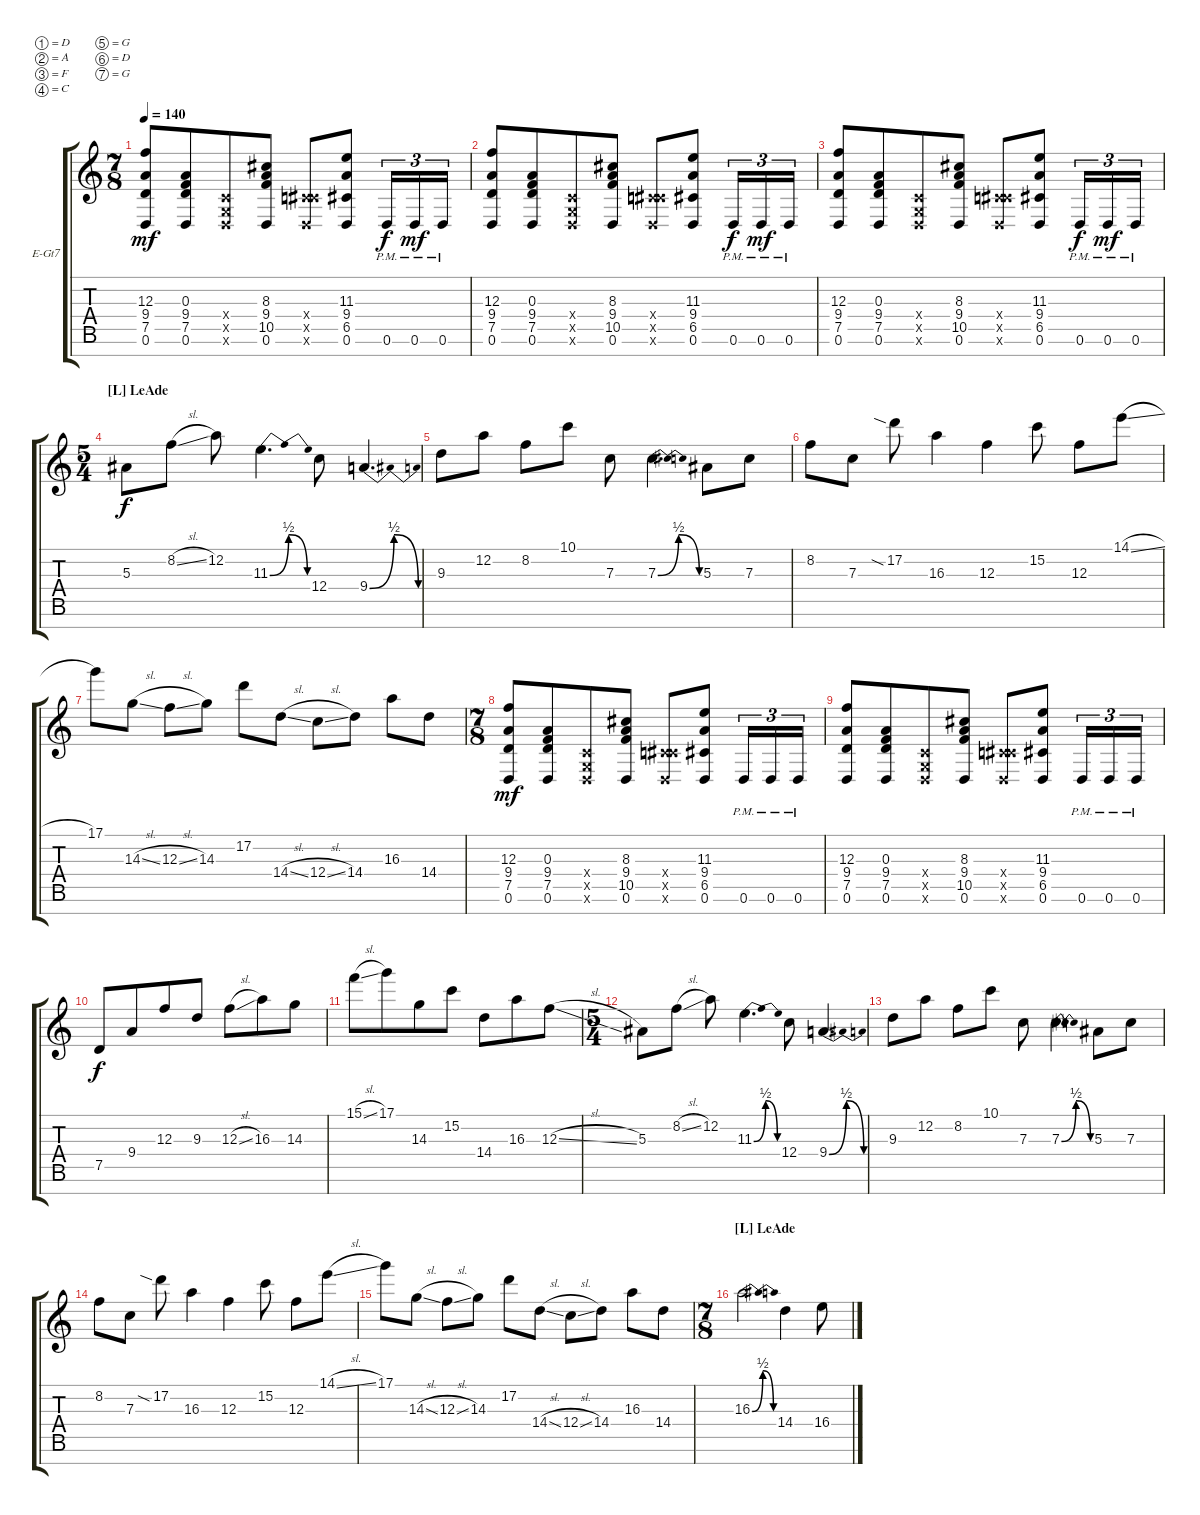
\defaultSystemsLayout 4
\bracketExtendMode groupsimilarinstruments
\firstSystemTrackNameOrientation horizontal
\otherSystemsTrackNameOrientation horizontal
\track ("Adesola" "E-Gt7") {instrument distortionguitar}
\staff {score tabs}
\tuning (D4 A3 F3 C3 G2 D2 G1)
\ts (7 8)
\tempo 140
\clef g2
\ks c
(12.3 0.6 7.5 9.4).8{dy mf} (9.4 0.6 7.5 0.3).8 (0.6{x} 0.5{x} 0.4{x}).8 (8.3 9.4 10.5 0.6).8 (6.5{x} 0.4{x} 0.6{x}).8 (11.3 0.6 6.5 9.4).8 0.6{pm}.16{tu (3 2) dy f} 0.6{pm}.16{tu (3 2) dy mf} 0.6{pm}.16{tu (3 2)} |
(12.3 0.6 7.5 9.4).8 (9.4 0.6 7.5 0.3).8 (0.6{x} 0.5{x} 0.4{x}).8 (8.3 9.4 10.5 0.6).8 (6.5{x} 0.4{x} 0.6{x}).8 (11.3 0.6 6.5 9.4).8 0.6{pm}.16{tu (3 2) dy f} 0.6{pm}.16{tu (3 2) dy mf} 0.6{pm}.16{tu (3 2)} |
(12.3 0.6 7.5 9.4).8 (9.4 0.6 7.5 0.3).8 (0.6{x} 0.5{x} 0.4{x}).8 (8.3 9.4 10.5 0.6).8 (6.5{x} 0.4{x} 0.6{x}).8 (11.3 0.6 6.5 9.4).8 0.6{pm}.16{tu (3 2) dy f} 0.6{pm}.16{tu (3 2) dy mf} 0.6{pm}.16{tu (3 2)} |
\ts (5 4)
\section ("L" "LeAde")
5.3.8{dy f} 8.2{sl}.8 12.2.8 11.3{be (bendrelease 38.4 0 45 2 48 2 53.4 0)}.4{d} 12.4.8 9.4{be (bendrelease 16.8 0 26.4 2 38.4 2 51 0)}.4{d} |
9.3.8 12.2.8 8.2.8 10.1.8 7.3.8 7.3{be (bendrelease 43.199999999999996 0 49.8 2 50.4 2 57.599999999999994 0)}.4{d} 5.3.8 7.3.8 |
8.2.8 7.3.8 17.2{sia}.8 16.3.4 12.3.4 15.2.8 12.3.8 14.1{sl}.8 |
17.1.8 14.3{sl}.8 12.3{sl}.8 14.3.8 17.2.8 14.4{sl}.8 12.4{sl}.8 14.4.8 16.3.8 14.4.8 |
\ts (7 8)
(12.3 0.6 7.5 9.4).8{dy mf} (9.4 0.6 7.5 0.3).8 (0.6{x} 0.5{x} 0.4{x}).8 (8.3 9.4 10.5 0.6).8 (6.5{x} 0.4{x} 0.6{x}).8 (11.3 0.6 6.5 9.4).8 0.6{pm}.16{tu (3 2)} 0.6{pm}.16{tu (3 2)} 0.6{pm}.16{tu (3 2)} |
(12.3 0.6 7.5 9.4).8 (9.4 0.6 7.5 0.3).8 (0.6{x} 0.5{x} 0.4{x}).8 (8.3 9.4 10.5 0.6).8 (6.5{x} 0.4{x} 0.6{x}).8 (11.3 0.6 6.5 9.4).8 0.6{pm}.16{tu (3 2)} 0.6{pm}.16{tu (3 2)} 0.6{pm}.16{tu (3 2)} |
7.5.8{dy f} 9.4.8 12.3.8 9.3.8 12.3{sl}.8 16.3.8 14.3.8 |
15.1{sl}.8 17.1.8 14.3.8 15.2.8 14.4.8 16.3.8 12.3{sl}.8 |
\ts (5 4)
5.3.8 8.2{sl}.8 12.2.8 11.3{be (bendrelease 38.4 0 45 2 48 2 53.4 0)}.4{d} 12.4.8 9.4{be (bendrelease 16.8 0 26.4 2 38.4 2 51 0)}.4{d} |
9.3.8 12.2.8 8.2.8 10.1.8 7.3.8 7.3{be (bendrelease 43.199999999999996 0 49.8 2 50.4 2 57.599999999999994 0)}.4{d} 5.3.8 7.3.8 |
8.2.8 7.3.8 17.2{sia}.8 16.3.4 12.3.4 15.2.8 12.3.8 14.1{sl}.8 |
17.1.8 14.3{sl}.8 12.3{sl}.8 14.3.8 17.2.8 14.4{sl}.8 12.4{sl}.8 14.4.8 16.3.8 14.4.8 |
\ts (7 8)
\section ("L" "LeAde")
16.3{be (bendrelease 43.8 0 48 2 52.199999999999996 2 54 0)}.2 14.4.4 16.4.8
